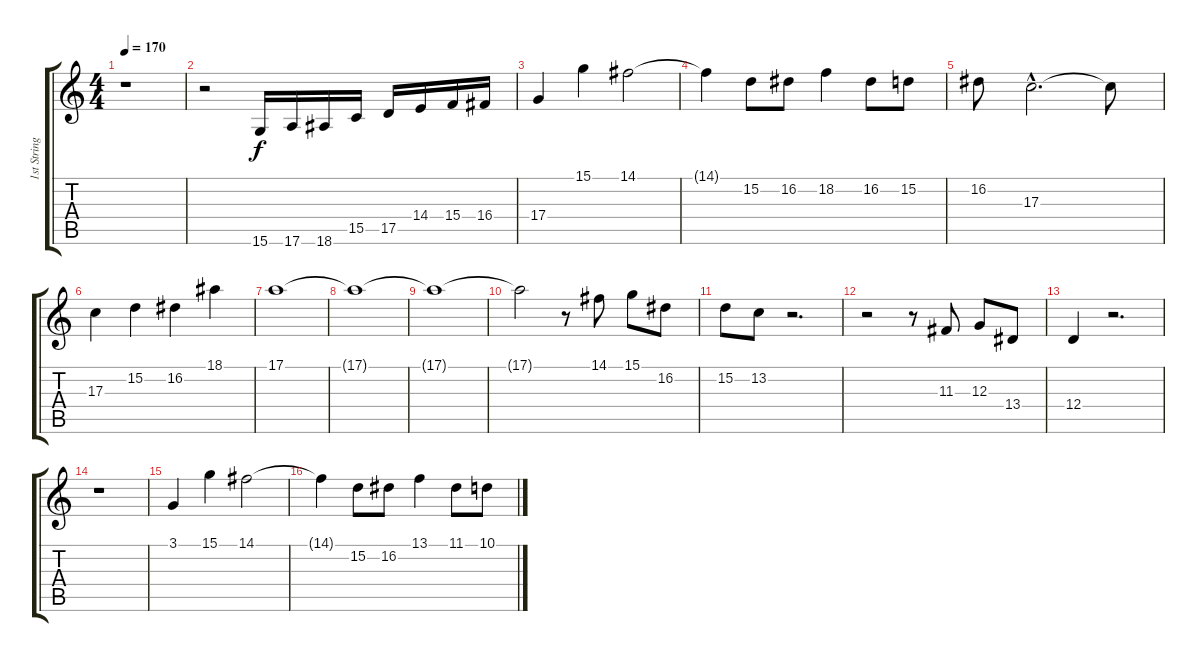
\track ("1st Strings" "1st String") {instrument stringensemble1}
\staff {score tabs}
\tuning (E4 B3 G3 D3 A2 E2) {hide}
\ts (4 4)
\tempo 170
\clef g2
\ks c
r.1{dy f instrument stringensemble1} |
r.2 15.6.16 17.6.16 18.6.16 15.5.16 17.5.16 14.4.16 15.4.16 16.4.16 |
17.4.4 15.1.4 14.1.2 |
14.1{t}.4 15.2.8 16.2.8 18.2.4 16.2.8 15.2.8 |
16.2.8 17.3{hac}.2{d} 17.3{t}.8 |
17.3.4 15.2.4 16.2.4 18.1.4 |
17.1.1 |
17.1{t}.1 |
17.1{t}.1 |
17.1{t}.2 r.8 14.1.8 15.1.8 16.2.8 |
15.2.8 13.2.8 r.2{d} |
r.2 r.8 11.3.8 12.3.8 13.4.8 |
12.4.4 r.2{d} |
r.1 |
3.1.4 15.1.4 14.1.2 |
14.1{t}.4 15.2.8 16.2.8 13.1.4 11.1.8 10.1.8
